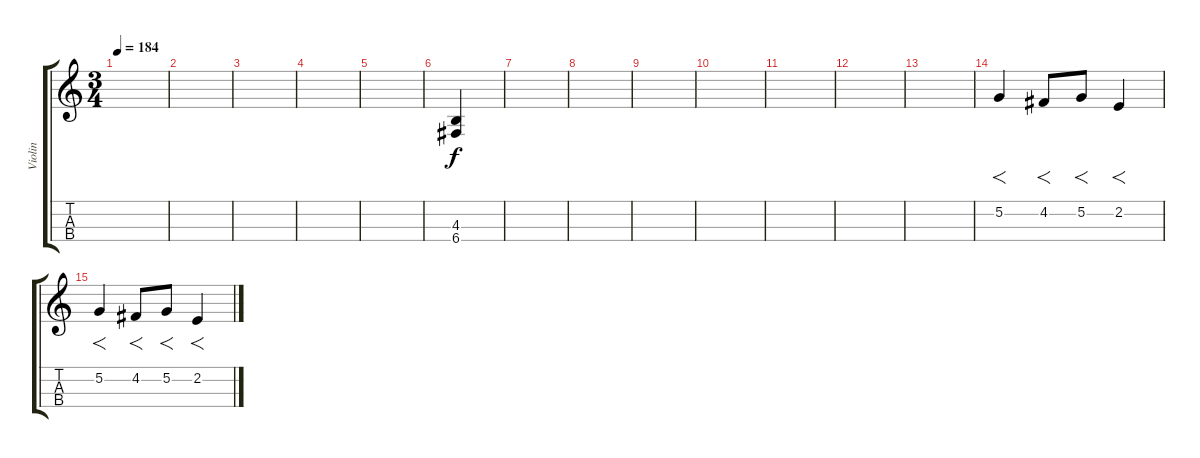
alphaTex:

\track ("Violin" "Violin") {instrument violin}
\staff {score tabs}
\tuning (A4 D4 G3 C3) {hide}
\ts (3 4)
\tempo 184
\clef g2
\ks c
|
|
|
|
|
(4.3 6.4).4 |
|
|
|
|
|
|
|
5.2.4{f} 4.2.8{f} 5.2.8{f} 2.2.4{f} |
5.2.4{f} 4.2.8{f} 5.2.8{f} 2.2.4{f}
